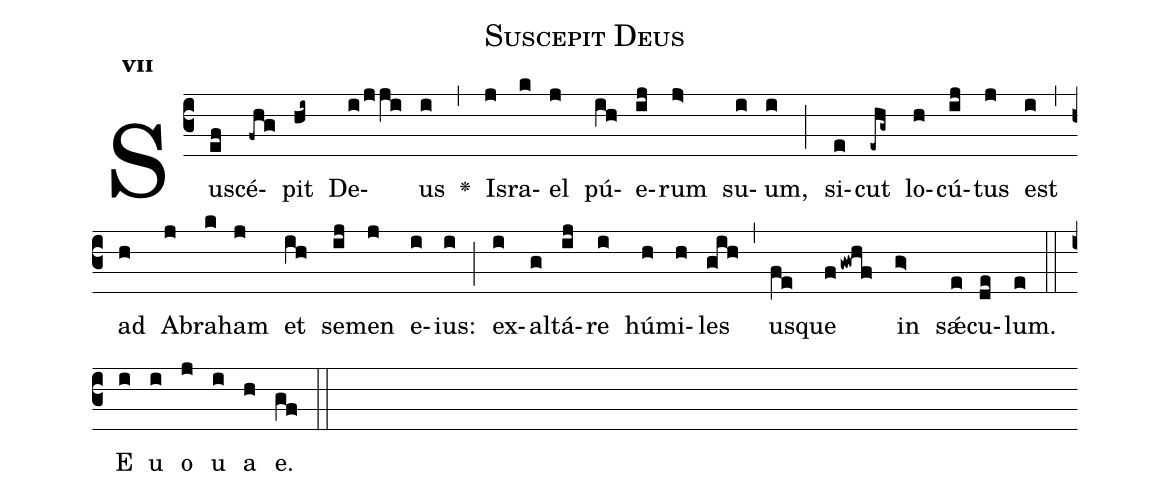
name:Suscepit Deus;
office-part:Antiphona;
mode:7;
%%
initial-style: 1;
name: Suscepit Deus;
book: Antiphonae & Responsoria/Tomus III, p.29;
occasion: Psalterium Hebdomada I Feria VI;
office-part: Vesperae Ant E;
user-notes: ;
commentary: ;
annotation: 7a;
centering-scheme: english;
fontsize: 12;
font: OFLSortsMillGoudy;
height: 11;
width: 4.5;
%%
(c3)Su(ef)scé(-fhg)pit(hi~) De(i/j/ji)us(i) <v>\greheightstar</v>(,) Is(j)ra(k)el(j) pú(ih)e(ij)rum(j>) su(i)um,(i) (;) si(e)cut(-ehg~) lo(h)cú(ij)tus(j) est(i) (,) ad(h) A(j)bra(k)ham(j) et(ih) se(ij)men(j) e(i)ius:(i) (;) ex(i)al(g)tá(ij)re(i) hú(h)mi(h)les(gih) (,) us(fe)que(fgwhf) in(g>) sǽ(e)cu(de)lum.(e) (::)
E(i) u(i) o(j) u(i) a(h) e.(gf) (::)
